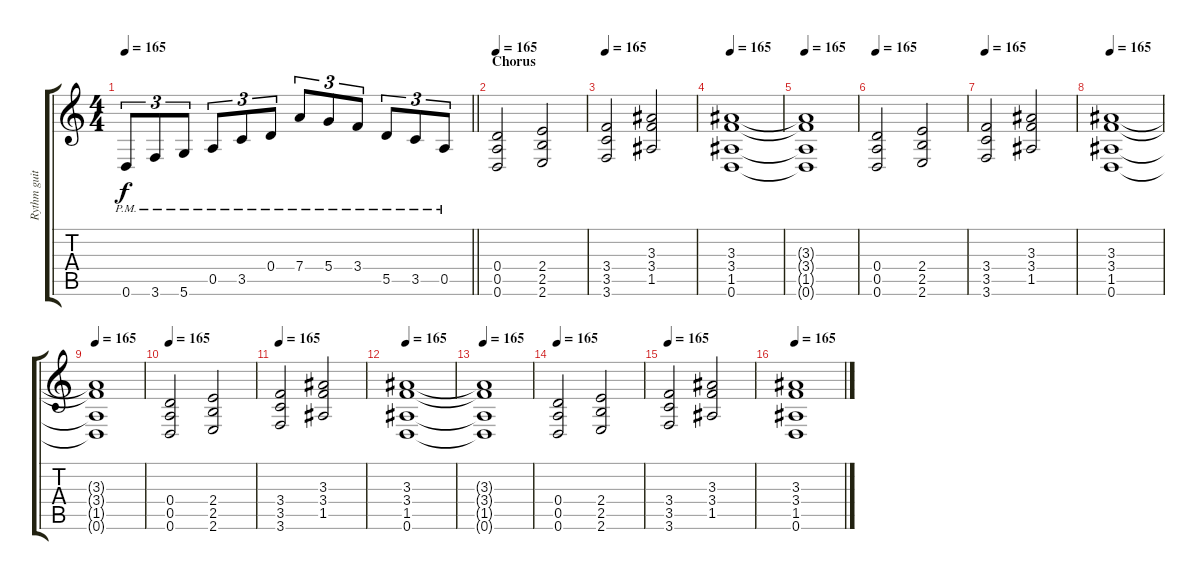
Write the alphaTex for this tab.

\track ("Rythm guitar" "Rythm guit") {instrument distortionguitar}
\staff {score tabs}
\tuning (E4 B3 G3 D3 A2 D2) {hide}
\ts (4 4)
\tempo 165
\clef g2
\barLineRight lightlight
\ks c
0.6{pm}.8{tu (3 2) dy f} 3.6{pm}.8{tu (3 2)} 5.6{pm}.8{tu (3 2)} 0.5{pm}.8{tu (3 2)} 3.5{pm}.8{tu (3 2)} 0.4{pm}.8{tu (3 2)} 7.4{pm}.8{tu (3 2)} 5.4{pm}.8{tu (3 2)} 3.4{pm}.8{tu (3 2)} 5.5{pm}.8{tu (3 2)} 3.5{pm}.8{tu (3 2)} 0.5{pm}.8{tu (3 2)} |
\section ("" "Chorus")
\tempo 165
(0.4 0.5 0.6).2 (2.4 2.5 2.6).2 |
\tempo 165
(3.4 3.5 3.6).2 (3.3 3.4 1.5).2 |
\tempo 165
(3.3 3.4 1.5 0.6).1 |
\tempo 165
(3.3{t} 3.4{t} 1.5{t} 0.6{t}).1 |
\tempo 165
(0.4 0.5 0.6).2 (2.4 2.5 2.6).2 |
\tempo 165
(3.4 3.5 3.6).2 (3.3 3.4 1.5).2 |
\tempo 165
(3.3 3.4 1.5 0.6).1 |
\tempo 165
(3.3{t} 3.4{t} 1.5{t} 0.6{t}).1 |
\tempo 165
(0.4 0.5 0.6).2 (2.4 2.5 2.6).2 |
\tempo 165
(3.4 3.5 3.6).2 (3.3 3.4 1.5).2 |
\tempo 165
(3.3 3.4 1.5 0.6).1 |
\tempo 165
(3.3{t} 3.4{t} 1.5{t} 0.6{t}).1 |
\tempo 165
(0.4 0.5 0.6).2 (2.4 2.5 2.6).2 |
\tempo 165
(3.4 3.5 3.6).2 (3.3 3.4 1.5).2 |
\tempo 165
(3.3 3.4 1.5 0.6).1
